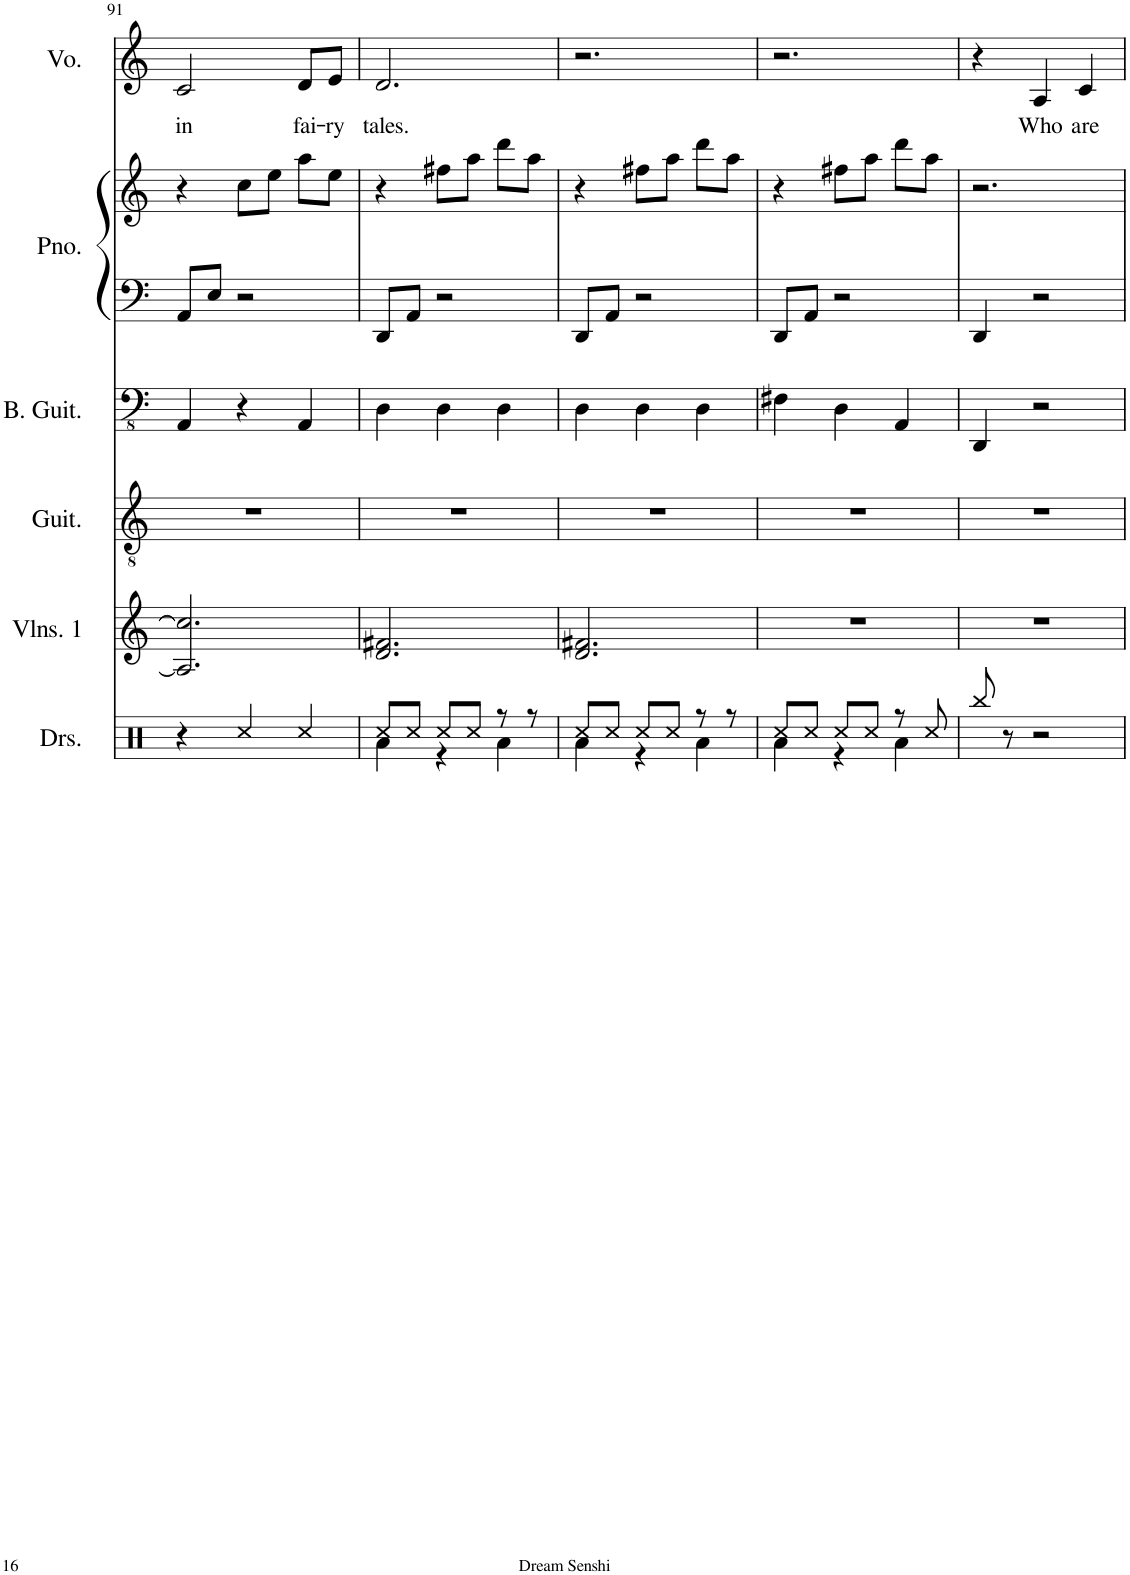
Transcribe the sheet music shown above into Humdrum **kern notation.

**kern	**kern	**kern	**kern	**kern	**kern	**kern	**text
*part6	*part5	*part4	*part3	*part2	*part2	*part1	*part1
*staff7	*staff6	*staff5	*staff4	*staff3	*staff2	*staff1	*staff1
*I"Drumset	*I"Violins 1	*I"Guitar	*I"Bass Guitar	*I"Piano	*	*I"Voice	*
*I'Drs.	*I'Vlns. 1	*I'Guit.	*I'B. Guit.	*I'Pno.	*	*I'Vo.	*
!!LO:PB:g=z
*clefX	*clefG2	*clefGv2	*clefFv4	*clefF4	*clefG2	*clefG2	*
*k[]	*k[]	*k[]	*k[]	*k[]	*k[]	*k[]	*
*M3/4	*M3/4	*M3/4	*M3/4	*M3/4	*M3/4	*M3/4	*
=91	=91	=91	=91	=91	=91	=91	=91
!	!	!	!	!	!	!	!LO:LY:b
4r	2.A/] 2.cc/]	2.r	4AAA/	8AA/L	4r	2c/	in
.	.	.	.	8E/J	.	.	.
4Rcc/	.	.	4r	2r	8cc\L	.	.
.	.	.	.	.	8ee\J	.	.
!	!	!	!	!	!	!	!LO:LY:b
4Rcc/	.	.	4AAA/	.	8aa\L	8d/L	fai-
!	!	!	!	!	!	!	!LO:LY:b
.	.	.	.	.	8ee\J	8e/J	-ry
=92	=92	=92	=92	=92	=92	=92	=92
*^	*	*	*	*	*	*	*
!	!	!	!	!	!	!	!	!LO:LY:b
8Rcc/L	4Ra\	2.d/ 2.f#X/	2.r	4DD\	8DD/L	4r	2.d/	tales.
8Rcc/J	.	.	.	.	8AA/J	.	.	.
8Rcc/L	4r	.	.	4DD\	2r	8ff#X\L	.	.
8Rcc/J	.	.	.	.	.	8aa\J	.	.
8r	4Ra\	.	.	4DD\	.	8ddd\L	.	.
8r	.	.	.	.	.	8aa\J	.	.
=93	=93	=93	=93	=93	=93	=93	=93	=93
8Rcc/L	4Ra\	2.d/ 2.f#X/	2.r	4DD\	8DD/L	4r	2.r	.
8Rcc/J	.	.	.	.	8AA/J	.	.	.
8Rcc/L	4r	.	.	4DD\	2r	8ff#X\L	.	.
8Rcc/J	.	.	.	.	.	8aa\J	.	.
8r	4Ra\	.	.	4DD\	.	8ddd\L	.	.
8r	.	.	.	.	.	8aa\J	.	.
=94	=94	=94	=94	=94	=94	=94	=94	=94
8Rcc/L	4Ra\	2.r	2.r	4FF#X\	8DD/L	4r	2.r	.
8Rcc/J	.	.	.	.	8AA/J	.	.	.
8Rcc/L	4r	.	.	4DD\	2r	8ff#X\L	.	.
8Rcc/J	.	.	.	.	.	8aa\J	.	.
8r	4Ra\	.	.	4AAA/	.	8ddd\L	.	.
8Rcc/	.	.	.	.	.	8aa\J	.	.
*v	*v	*	*	*	*	*	*	*
=95	=95	=95	=95	=95	=95	=95	=95
8Rbb/	2.r	2.r	4DDD/	4DD/	2.r	4r	.
8r	.	.	.	.	.	.	.
!	!	!	!	!	!	!	!LO:LY:b
2r	.	.	2r	2r	.	4A/	Who
!	!	!	!	!	!	!	!LO:LY:b
.	.	.	.	.	.	4c/	are
=	=	=	=	=	=	=	=
*-	*-	*-	*-	*-	*-	*-	*-
